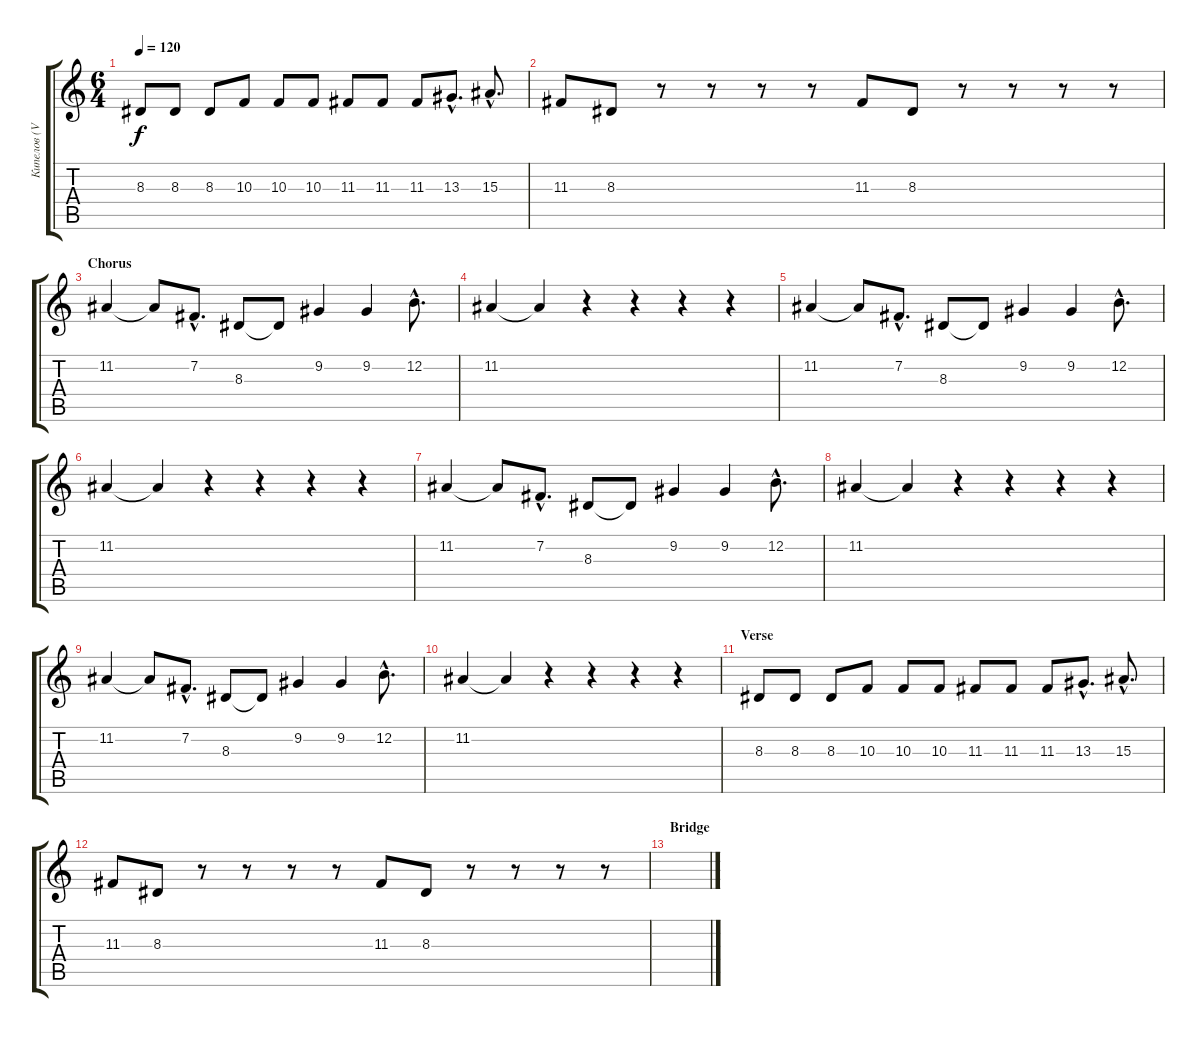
\track ("Кипелов (Vocal)" "Кипелов (V") {instrument lead6voice}
\staff {score tabs}
\tuning (E4 B3 G3 D3 A2 E2) {hide}
\ts (6 4)
\tempo 120
\clef g2
\ks c
8.3.8{dy f} 8.3.8 8.3.8 10.3.8 10.3.8 10.3.8 11.3.8 11.3.8 11.3.8 13.3{hac}.8{d} 15.3{hac}.8{d} |
11.3.8 8.3.8 r.8 r.8 r.8 r.8 11.3.8 8.3.8 r.8 r.8 r.8 r.8 |
\section ("" "Chorus")
11.2.4 11.2{t}.8 7.2{hac}.8{d} 8.3.8 8.3{t}.8 9.2.4 9.2.4 12.2{hac}.8{d} |
11.2.4 11.2{t}.4 r.4 r.4 r.4 r.4 |
11.2.4 11.2{t}.8 7.2{hac}.8{d} 8.3.8 8.3{t}.8 9.2.4 9.2.4 12.2{hac}.8{d} |
11.2.4 11.2{t}.4 r.4 r.4 r.4 r.4 |
11.2.4{instrument choiraahs} 11.2{t}.8 7.2{hac}.8{d} 8.3.8 8.3{t}.8 9.2.4 9.2.4 12.2{hac}.8{d} |
11.2.4 11.2{t}.4 r.4 r.4 r.4 r.4 |
11.2.4 11.2{t}.8 7.2{hac}.8{d} 8.3.8 8.3{t}.8 9.2.4 9.2.4 12.2{hac}.8{d} |
11.2.4 11.2{t}.4 r.4 r.4 r.4 r.4 |
\section ("" "Verse")
8.3.8{instrument lead6voice} 8.3.8 8.3.8 10.3.8 10.3.8 10.3.8 11.3.8 11.3.8 11.3.8 13.3{hac}.8{d} 15.3{hac}.8{d} |
11.3.8 8.3.8 r.8 r.8 r.8 r.8 11.3.8 8.3.8 r.8 r.8 r.8 r.8 |
\section ("" "Bridge")
